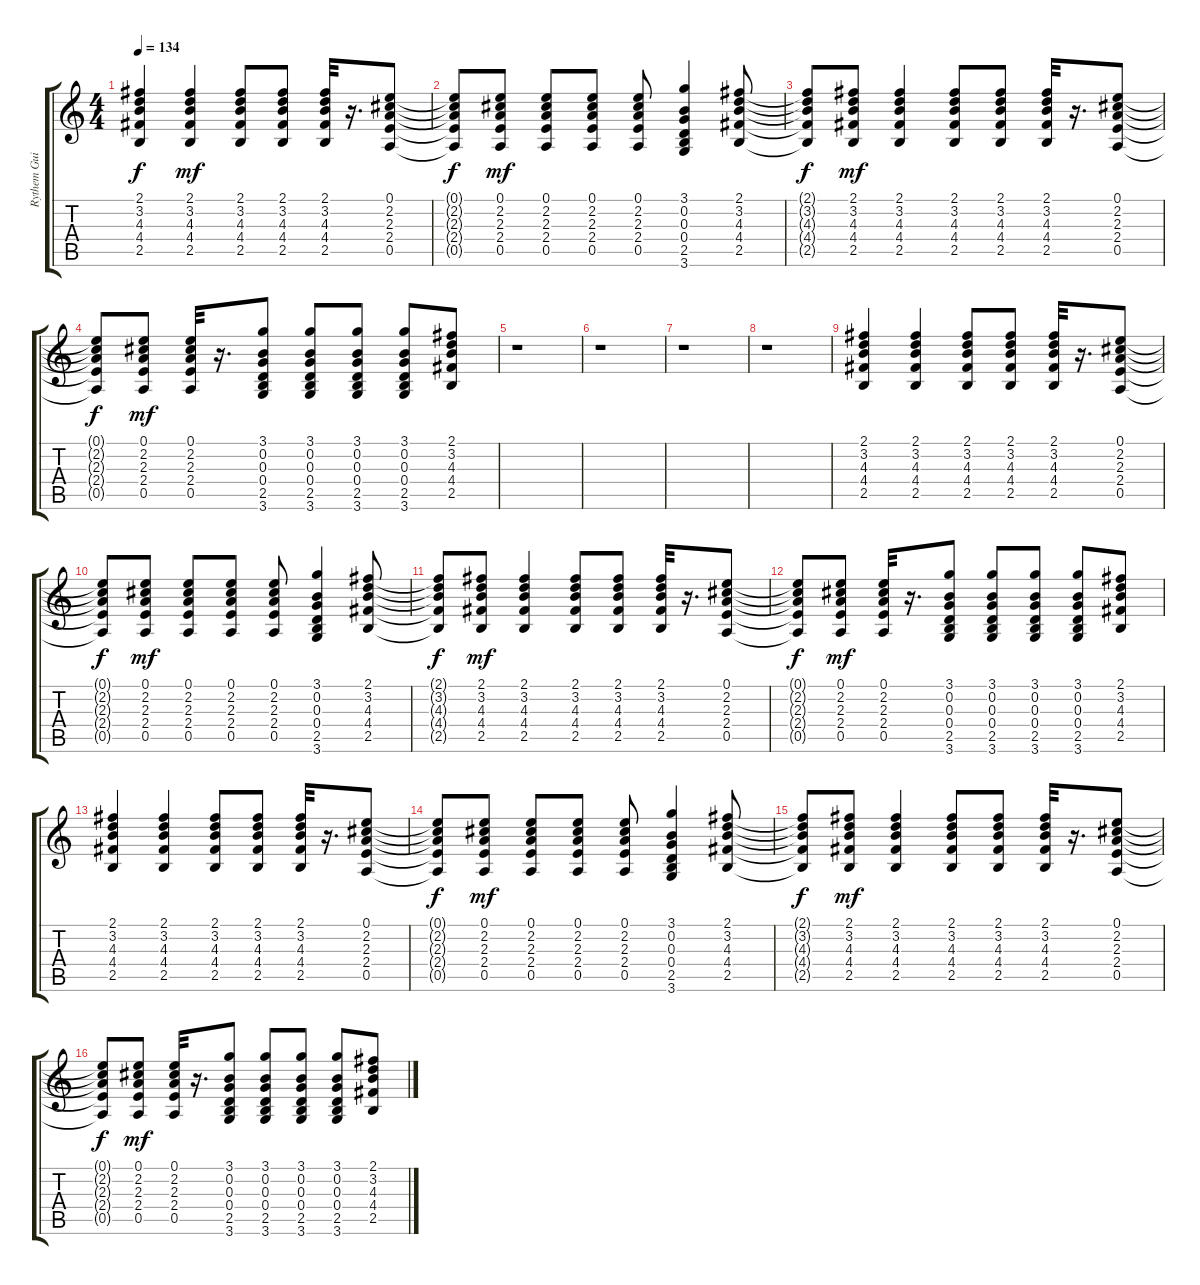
\track ("Rythem Guitar" "Rythem Gui") {instrument acousticguitarsteel}
\staff {score tabs}
\tuning (E4 B3 G3 D3 A2 E2) {hide}
\ts (4 4)
\tempo 134
\clef g2
\ks c
(2.1{t} 3.2{t} 4.3{t} 4.4{t} 2.5{t}).4{dy f} (2.1 3.2 4.3 4.4 2.5).4{dy mf} (2.1 3.2 4.3 4.4 2.5).8 (2.1 3.2 4.3 4.4 2.5).8 (2.1 3.2 4.3 4.4 2.5).32 r.16{d} (0.1 2.2 2.3 2.4 0.5).8 |
(0.1{t} 2.2{t} 2.3{t} 2.4{t} 0.5{t}).8{dy f} (0.1 2.2 2.3 2.4 0.5).8{dy mf} (0.1 2.2 2.3 2.4 0.5).8 (0.1 2.2 2.3 2.4 0.5).8 (0.1 2.2 2.3 2.4 0.5).8 (3.1 0.2 0.3 0.4 2.5 3.6).4 (2.1 3.2 4.3 4.4 2.5).8 |
(2.1{t} 3.2{t} 4.3{t} 4.4{t} 2.5{t}).8{dy f} (2.1 3.2 4.3 4.4 2.5).8{dy mf} (2.1 3.2 4.3 4.4 2.5).4 (2.1 3.2 4.3 4.4 2.5).8 (2.1 3.2 4.3 4.4 2.5).8 (2.1 3.2 4.3 4.4 2.5).32 r.16{d} (0.1 2.2 2.3 2.4 0.5).8 |
(0.1{t} 2.2{t} 2.3{t} 2.4{t} 0.5{t}).8{dy f} (0.1 2.2 2.3 2.4 0.5).8{dy mf} (0.1 2.2 2.3 2.4 0.5).32 r.16{d} (3.1 0.2 0.3 0.4 2.5 3.6).8 (3.1 0.2 0.3 0.4 2.5 3.6).8 (3.1 0.2 0.3 0.4 2.5 3.6).8 (3.1 0.2 0.3 0.4 2.5 3.6).8 (2.1 3.2 4.3 4.4 2.5).8 |
r.1 |
r.1 |
r.1 |
r.1 |
(2.1 3.2 4.3 4.4 2.5).4 (2.1 3.2 4.3 4.4 2.5).4 (2.1 3.2 4.3 4.4 2.5).8 (2.1 3.2 4.3 4.4 2.5).8 (2.1 3.2 4.3 4.4 2.5).32 r.16{d} (0.1 2.2 2.3 2.4 0.5).8 |
(0.1{t} 2.2{t} 2.3{t} 2.4{t} 0.5{t}).8{dy f} (0.1 2.2 2.3 2.4 0.5).8{dy mf} (0.1 2.2 2.3 2.4 0.5).8 (0.1 2.2 2.3 2.4 0.5).8 (0.1 2.2 2.3 2.4 0.5).8 (3.1 0.2 0.3 0.4 2.5 3.6).4 (2.1 3.2 4.3 4.4 2.5).8 |
(2.1{t} 3.2{t} 4.3{t} 4.4{t} 2.5{t}).8{dy f} (2.1 3.2 4.3 4.4 2.5).8{dy mf} (2.1 3.2 4.3 4.4 2.5).4 (2.1 3.2 4.3 4.4 2.5).8 (2.1 3.2 4.3 4.4 2.5).8 (2.1 3.2 4.3 4.4 2.5).32 r.16{d} (0.1 2.2 2.3 2.4 0.5).8 |
(0.1{t} 2.2{t} 2.3{t} 2.4{t} 0.5{t}).8{dy f} (0.1 2.2 2.3 2.4 0.5).8{dy mf} (0.1 2.2 2.3 2.4 0.5).32 r.16{d} (3.1 0.2 0.3 0.4 2.5 3.6).8 (3.1 0.2 0.3 0.4 2.5 3.6).8 (3.1 0.2 0.3 0.4 2.5 3.6).8 (3.1 0.2 0.3 0.4 2.5 3.6).8 (2.1 3.2 4.3 4.4 2.5).8 |
(2.1 3.2 4.3 4.4 2.5).4 (2.1 3.2 4.3 4.4 2.5).4 (2.1 3.2 4.3 4.4 2.5).8 (2.1 3.2 4.3 4.4 2.5).8 (2.1 3.2 4.3 4.4 2.5).32 r.16{d} (0.1 2.2 2.3 2.4 0.5).8 |
(0.1{t} 2.2{t} 2.3{t} 2.4{t} 0.5{t}).8{dy f} (0.1 2.2 2.3 2.4 0.5).8{dy mf} (0.1 2.2 2.3 2.4 0.5).8 (0.1 2.2 2.3 2.4 0.5).8 (0.1 2.2 2.3 2.4 0.5).8 (3.1 0.2 0.3 0.4 2.5 3.6).4 (2.1 3.2 4.3 4.4 2.5).8 |
(2.1{t} 3.2{t} 4.3{t} 4.4{t} 2.5{t}).8{dy f} (2.1 3.2 4.3 4.4 2.5).8{dy mf} (2.1 3.2 4.3 4.4 2.5).4 (2.1 3.2 4.3 4.4 2.5).8 (2.1 3.2 4.3 4.4 2.5).8 (2.1 3.2 4.3 4.4 2.5).32 r.16{d} (0.1 2.2 2.3 2.4 0.5).8 |
(0.1{t} 2.2{t} 2.3{t} 2.4{t} 0.5{t}).8{dy f} (0.1 2.2 2.3 2.4 0.5).8{dy mf} (0.1 2.2 2.3 2.4 0.5).32 r.16{d} (3.1 0.2 0.3 0.4 2.5 3.6).8 (3.1 0.2 0.3 0.4 2.5 3.6).8 (3.1 0.2 0.3 0.4 2.5 3.6).8 (3.1 0.2 0.3 0.4 2.5 3.6).8 (2.1 3.2 4.3 4.4 2.5).8
